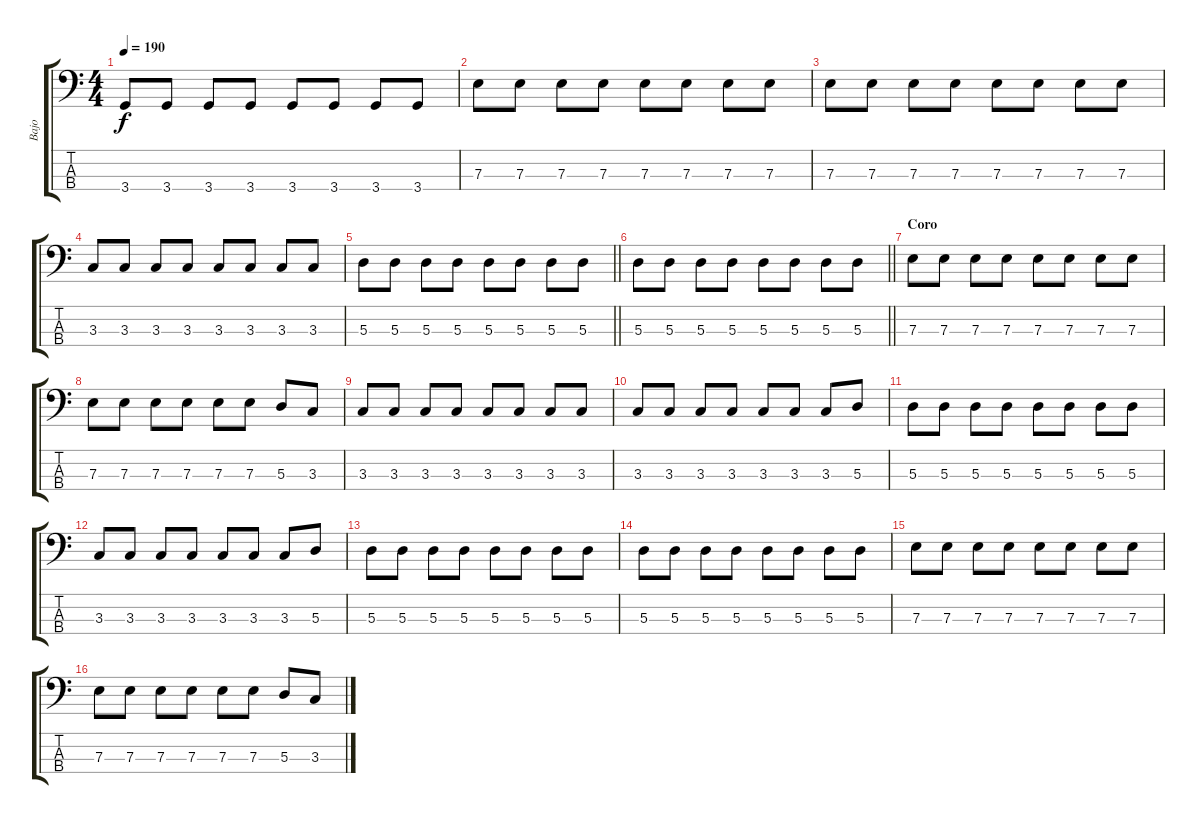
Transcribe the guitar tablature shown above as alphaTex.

\track ("Bajo" "Bajo") {instrument electricbasspick}
\staff {score tabs}
\tuning (G2 D2 A1 E1) {hide}
\ts (4 4)
\tempo 190
\clef f4
\ks c
3.4.8{dy f} 3.4.8 3.4.8 3.4.8 3.4.8 3.4.8 3.4.8 3.4.8 |
7.3.8 7.3.8 7.3.8 7.3.8 7.3.8 7.3.8 7.3.8 7.3.8 |
7.3.8 7.3.8 7.3.8 7.3.8 7.3.8 7.3.8 7.3.8 7.3.8 |
3.3.8 3.3.8 3.3.8 3.3.8 3.3.8 3.3.8 3.3.8 3.3.8 |
\barLineRight lightlight
5.3.8 5.3.8 5.3.8 5.3.8 5.3.8 5.3.8 5.3.8 5.3.8 |
\barLineRight lightlight
5.3.8 5.3.8 5.3.8 5.3.8 5.3.8 5.3.8 5.3.8 5.3.8 |
\section ("" "Coro")
7.3.8 7.3.8 7.3.8 7.3.8 7.3.8 7.3.8 7.3.8 7.3.8 |
7.3.8 7.3.8 7.3.8 7.3.8 7.3.8 7.3.8 5.3.8 3.3.8 |
3.3.8 3.3.8 3.3.8 3.3.8 3.3.8 3.3.8 3.3.8 3.3.8 |
3.3.8 3.3.8 3.3.8 3.3.8 3.3.8 3.3.8 3.3.8 5.3.8 |
5.3.8 5.3.8 5.3.8 5.3.8 5.3.8 5.3.8 5.3.8 5.3.8 |
3.3.8 3.3.8 3.3.8 3.3.8 3.3.8 3.3.8 3.3.8 5.3.8 |
5.3.8 5.3.8 5.3.8 5.3.8 5.3.8 5.3.8 5.3.8 5.3.8 |
5.3.8 5.3.8 5.3.8 5.3.8 5.3.8 5.3.8 5.3.8 5.3.8 |
7.3.8 7.3.8 7.3.8 7.3.8 7.3.8 7.3.8 7.3.8 7.3.8 |
7.3.8 7.3.8 7.3.8 7.3.8 7.3.8 7.3.8 5.3.8 3.3.8
